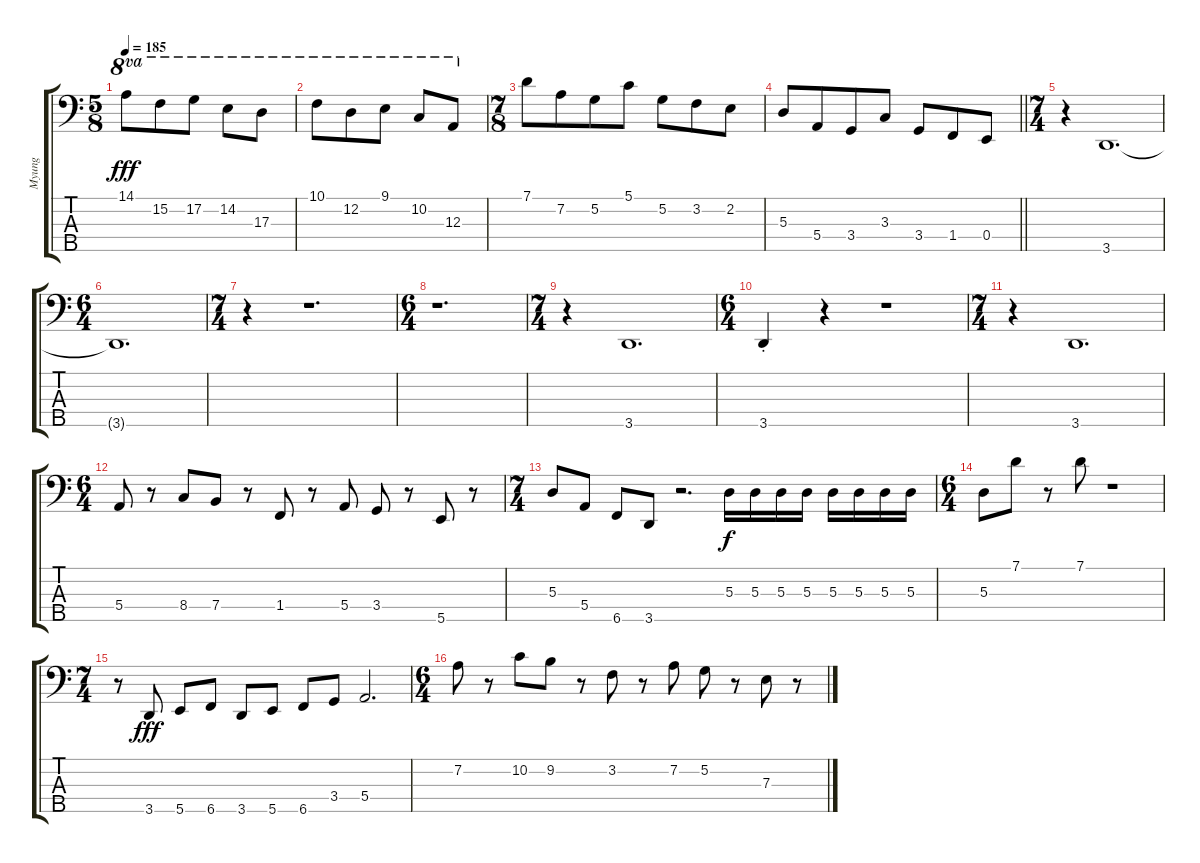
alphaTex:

\track ("Myung " "Myung ") {instrument electricbassfinger}
\staff {score tabs}
\tuning (G2 D2 A1 E1 B0) {hide}
\ts (5 8)
\tempo 185
\clef f4
\ks c
14.1.8{ot 8va dy fff instrument electricbassfinger} 15.2.8{ot 8va} 17.2.8{ot 8va} 14.2.8{ot 8va} 17.3.8{ot 8va} |
10.1.8{ot 8va} 12.2.8{ot 8va} 9.1.8{ot 8va} 10.2.8{ot 8va} 12.3.8{ot 8va} |
\ts (7 8)
7.1.8 7.2.8 5.2.8 5.1.8 5.2.8 3.2.8 2.2.8 |
\barLineRight lightlight
5.3.8 5.4.8 3.4.8 3.3.8 3.4.8 1.4.8 0.4.8 |
\ts (7 4)
r.4 3.5.1{d} |
\ts (6 4)
3.5{t}.1{d} |
\ts (7 4)
r.4 r.1{d} |
\ts (6 4)
r.1{d} |
\ts (7 4)
r.4 3.5.1{d} |
\ts (6 4)
3.5{st}.4 r.4 r.1 |
\ts (7 4)
r.4 3.5.1{d} |
\ts (6 4)
5.4.8 r.8 8.4.8 7.4.8 r.8 1.4.8 r.8 5.4.8 3.4.8 r.8 5.5.8 r.8 |
\ts (7 4)
5.3.8 5.4.8 6.5.8 3.5.8 r.2{d} 5.3.16{dy f} 5.3.16 5.3.16 5.3.16 5.3.16 5.3.16 5.3.16 5.3.16 |
\ts (6 4)
5.3.8 7.1.8 r.8 7.1.8 r.1 |
\ts (7 4)
r.8 3.5.8{dy fff} 5.5.8 6.5.8 3.5.8 5.5.8 6.5.8 3.4.8 5.4.2{d} |
\ts (6 4)
7.2.8 r.8 10.2.8 9.2.8 r.8 3.2.8 r.8 7.2.8 5.2.8 r.8 7.3.8 r.8
